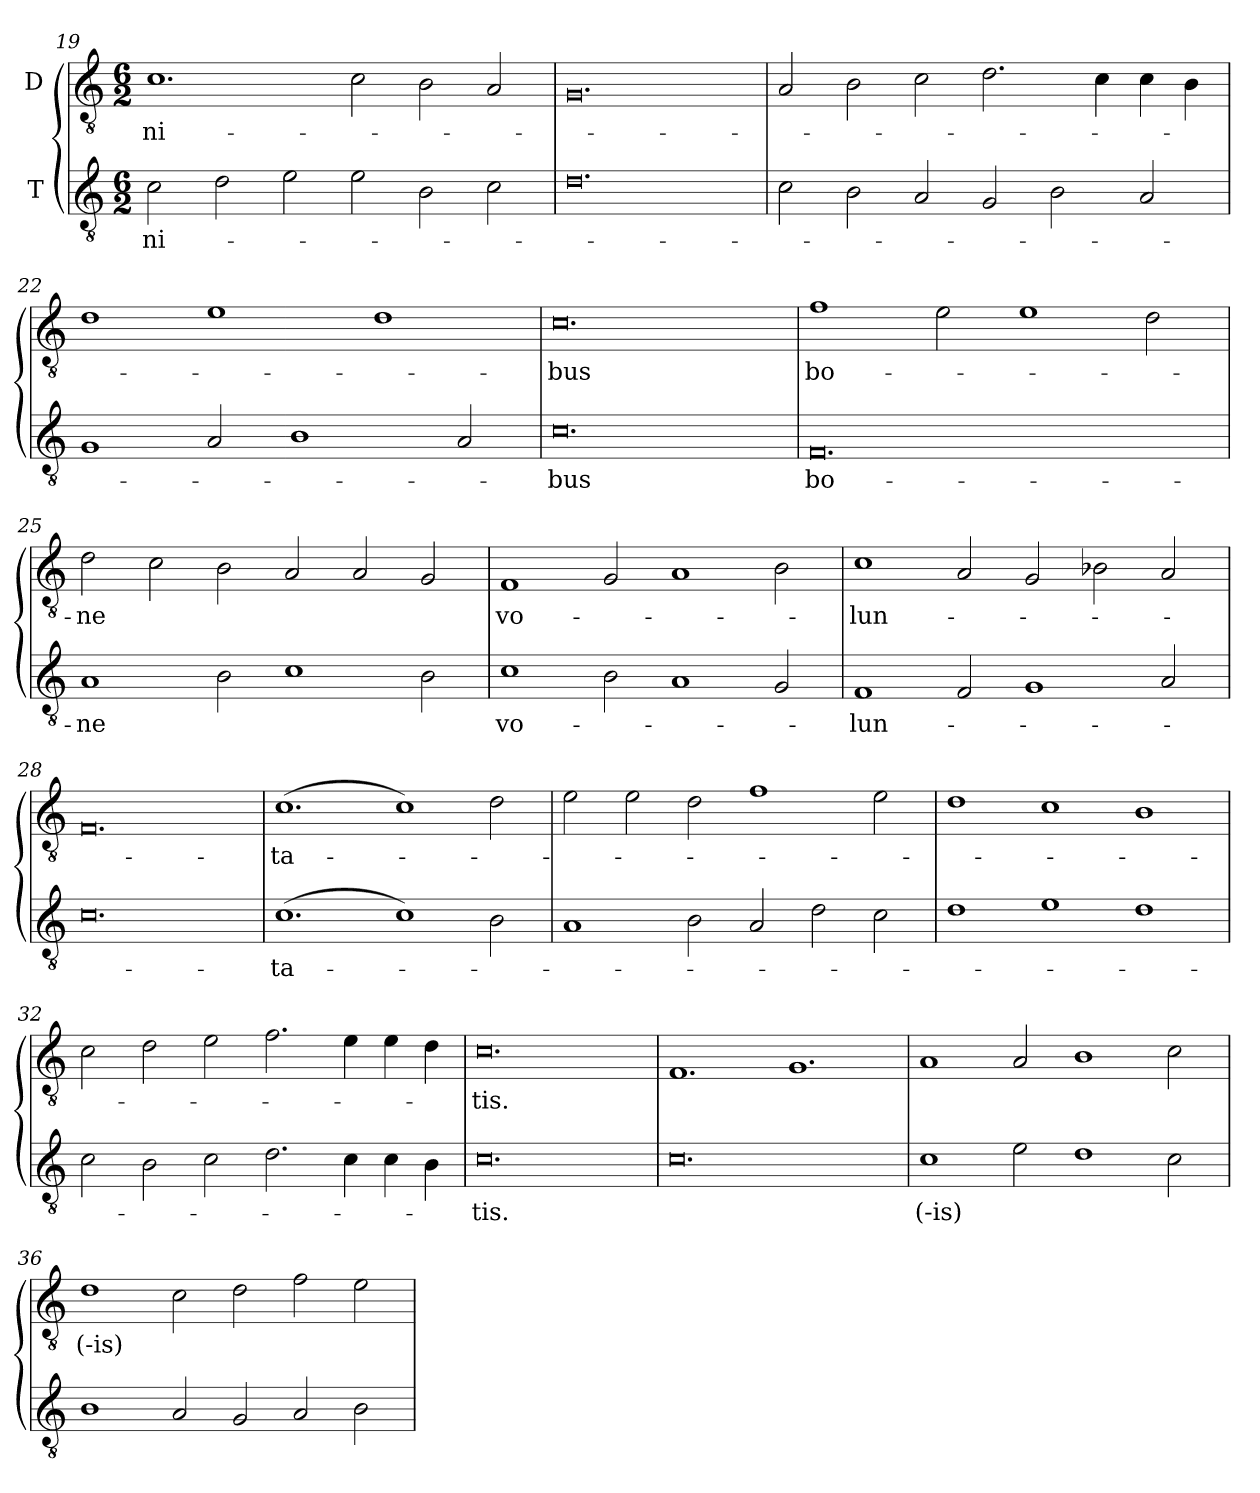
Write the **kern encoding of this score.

**kern	**text	**kern	**text
*part2	*part2	*part1	*part1
*staff2	*staff2	*staff1	*staff1
*I"T	*	*I"D	*
*clefGv2	*	*clefGv2	*
*ITrd7c12	*	*ITrd7c12	*
*k[]	*	*k[]	*
*C:	*	*C:	*
*M6/2	*	*M6/2	*
=19	=19	=19	=19
!	!LO:LY:b:color=#000000	!	!
!	!	!	!LO:LY:b:color=#000000
2Ci\	-ni-	1.Ci\	-ni-
2Di\	.	.	.
2Ei\	.	.	.
2Ei\	.	2Ci\	.
2BBi\	.	2BBi\	.
2Ci\	.	2AAi/	.
=20	=20	=20	=20
0.Di\	.	0.GGi/	.
=21	=21	=21	=21
2Ci\	.	2AAi/	.
2BBi\	.	2BBi\	.
2AAi/	.	2Ci\	.
2GGi/	.	2.Di\	.
2BBi\	.	.	.
.	.	4Ci\	.
2AAi/	.	4Ci\	.
.	.	4BBi\	.
!!LO:LB:g=z
=22	=22	=22	=22
1GGi/	.	1Di\	.
2AAi/	.	1Ei\	.
1BBi/	.	.	.
.	.	1Di\	.
2AAi/	.	.	.
=23	=23	=23	=23
!	!LO:LY:b:color=#000000	!	!
!	!	!	!LO:LY:b:color=#000000
0.Ci\	-bus	0.Ci\	-bus
=24	=24	=24	=24
!	!LO:LY:b:color=#000000	!	!
!	!	!	!LO:LY:b:color=#000000
0.FFi/	bo-	1Fi\	bo-
.	.	2Ei\	.
.	.	1Ei\	.
.	.	2Di\	.
=25	=25	=25	=25
!	!LO:LY:b:color=#000000	!	!
!	!	!	!LO:LY:b:color=#000000
1AAi/	-ne	2Di\	-ne
.	.	2Ci\	.
2BBi\	.	2BBi\	.
1Ci\	.	2AAi/	.
.	.	2AAi/	.
2BBi\	.	2GGi/	.
=26	=26	=26	=26
!	!LO:LY:b:color=#000000	!	!
!	!	!	!LO:LY:b:color=#000000
1Ci\	vo-	1FFi/	vo-
2BBi\	.	2GGi/	.
1AAi/	.	1AAi/	.
2GGi/	.	2BBi\	.
!!LO:LB:g=z
=27	=27	=27	=27
!	!LO:LY:b:color=#000000	!	!
!	!	!	!LO:LY:b:color=#000000
1FFi/	-lun-	1Ci\	-lun-
2FFi/	.	2AAi/	.
1GGi/	.	2GGi/	.
.	.	2BB-Xi\	.
2AAi/	.	2AAi/	.
=28	=28	=28	=28
0.Ci\	.	0.FFi/	.
=29	=29	=29	=29
!	!LO:LY:b:color=#000000	!	!
!	!	!	!LO:LY:b:color=#000000
(1.Ci\	-ta-	(1.Ci\	-ta-
1Ci\)	.	1Ci\)	.
2BBi\	.	2Di\	.
=30	=30	=30	=30
1AAi/	.	2Ei\	.
.	.	2Ei\	.
2BBi\	.	2Di\	.
2AAi/	.	1Fi\	.
2Di\	.	.	.
2Ci\	.	2Ei\	.
=31	=31	=31	=31
1Di\	.	1Di\	.
1Ei\	.	1Ci\	.
1Di\	.	1BBi/	.
=32	=32	=32	=32
2Ci\	.	2Ci\	.
2BBi\	.	2Di\	.
2Ci\	.	2Ei\	.
2.Di\	.	2.Fi\	.
4Ci\	.	4Ei\	.
4Ci\	.	4Ei\	.
4BBi\	.	4Di\	.
!!LO:LB:g=z
=33	=33	=33	=33
!	!LO:LY:b:color=#000000	!	!
!	!	!	!LO:LY:b:color=#000000
0.Ci\	-tis.	0.Ci\	-tis.
=34	=34	=34	=34
0.Ci\	.	1.FFi/	.
.	.	1.GGi/	.
=35	=35	=35	=35
!	!LO:LY:b:color=#000000	!	!
1Ci\	(-is)	1AAi/	.
2Ei\	.	2AAi/	.
1Di\	.	1BBi/	.
2Ci\	.	2Ci\	.
=36	=36	=36	=36
!	!	!	!LO:LY:b:color=#000000
1BBi/	.	1Di\	(-is)
2AAi/	.	2Ci\	.
2GGi/	.	2Di\	.
2AAi/	.	2Fi\	.
2BBi\	.	2Ei\	.
=	=	=	=
*-	*-	*-	*-
